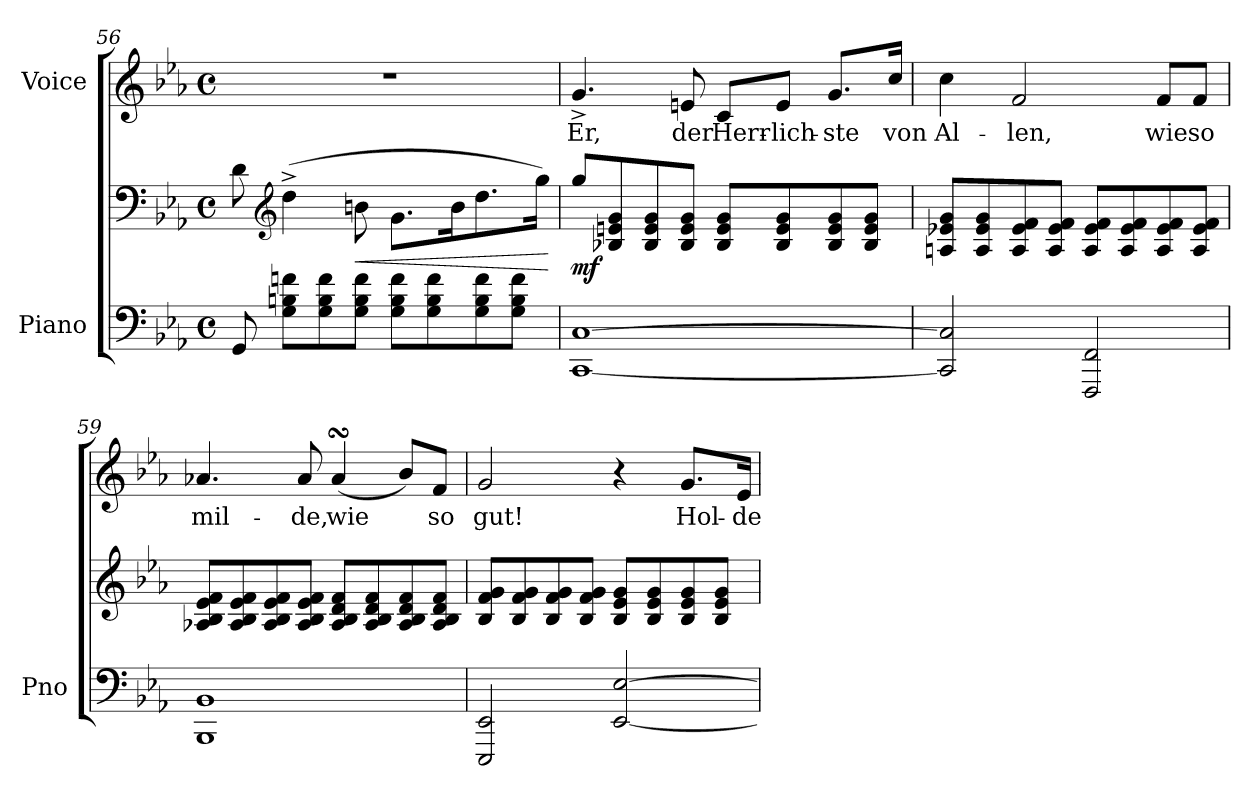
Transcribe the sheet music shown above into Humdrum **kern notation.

**kern	**kern	**dynam	**kern	**text
*part2	*part2	*part2	*part1	*part1
*staff3	*staff2	*staff2/3	*staff1	*staff1
*I"Piano	*	*	*I"Voice	*
*I'Pno	*	*	*	*
!!LO:LB:g=z
*clefF4	*clefF4	*	*clefG2	*
*k[b-e-a-]	*k[b-e-a-]	*	*k[b-e-a-]	*
*M4/4	*M4/4	*	*M4/4	*
*met(c)	*met(c)	*	*met(c)	*
=56	=56	=56	=56	=56
8GG/	8d\	.	1r	.
*	*clefG2	*	*	*
8G\ 8Bn\ 8fn\L	(>4dd^\	.	.	.
8G\ 8B\ 8f\	.	.	.	.
!	!	!LO:HP:b	!	!
8G\ 8B\ 8f\J	8bn\	<	.	.
8G\ 8B\ 8f\L	8.g\L	.	.	.
8G\ 8B\ 8f\	.	.	.	.
.	16b\K	.	.	.
8G\ 8B\ 8f\	8.dd\	.	.	.
8G\ 8B\ 8f\J	.	.	.	.
.	16gg\Jk)	.	.	.
.	.	[	.	.
=57	=57	=57	=57	=57
!	!	!LO:DY:b	!	!LO:LY:b
[1CC [1C	8gg/L	mf	4.g^/	Er,
.	8B-X/ 8en/ 8g/	.	.	.
.	8B-/ 8e/ 8g/	.	.	.
!	!	!	!	!LO:LY:b
.	8B-/ 8e/ 8g/J	.	8en/	der
!	!	!	!	!LO:LY:b
.	8B-/ 8e/ 8g/L	.	8c/L	Herr-
!	!	!	!	!LO:LY:b
.	8B-/ 8e/ 8g/	.	8e/J	-lich-
!	!	!	!	!LO:LY:b
.	8B-/ 8e/ 8g/	.	8.g/L	-ste
.	8B-/ 8e/ 8g/J	.	.	.
!	!	!	!	!LO:LY:b
.	.	.	16cc/Jk	von
=58	=58	=58	=58	=58
!	!	!	!	!LO:LY:b
2CC/] 2C/]	8An/ 8e-X/ 8g/L	.	4cc\	Al-
.	8A/ 8e-/ 8g/	.	.	.
!	!	!	!	!LO:LY:b
.	8A/ 8e-/ 8f/	.	2f/	-len,
.	8A/ 8e-/ 8f/J	.	.	.
2FFF/ 2FF/	8A/ 8e-/ 8f/L	.	.	.
.	8A/ 8e-/ 8f/	.	.	.
!	!	!	!	!LO:LY:b
.	8A/ 8e-/ 8f/	.	8f/L	wie
!	!	!	!	!LO:LY:b
.	8A/ 8e-/ 8f/J	.	8f/J	so
=59	=59	=59	=59	=59
!	!	!	!	!LO:LY:b
1BBB- 1BB-	8A-X/ 8B-/ 8e-/ 8f/L	.	4.a-X/	mil-
.	8A-/ 8B-/ 8e-/ 8f/	.	.	.
.	8A-/ 8B-/ 8e-/ 8f/	.	.	.
!	!	!	!	!LO:LY:b
.	8A-/ 8B-/ 8e-/ 8f/J	.	8a-/	-de,
!	!	!	!	!LO:LY:b
.	8A-/ 8B-/ 8d/ 8f/L	.	(>4a-sSSs/	wie
.	8A-/ 8B-/ 8d/ 8f/	.	.	.
.	8A-/ 8B-/ 8d/ 8f/	.	8b-/L)	.
!	!	!	!	!LO:LY:b
.	8A-/ 8B-/ 8d/ 8f/J	.	8f/J	so
=60	=60	=60	=60	=60
!	!	!	!	!LO:LY:b
2EEE-/ 2EE-/	8B-/ 8f/ 8g/L	.	2g/	gut!
.	8B-/ 8f/ 8g/	.	.	.
.	8B-/ 8f/ 8g/	.	.	.
.	8B-/ 8f/ 8g/J	.	.	.
[2EE-/ [2E-/	8B-/ 8e-/ 8g/L	.	4r	.
.	8B-/ 8e-/ 8g/	.	.	.
!	!	!	!	!LO:LY:b
.	8B-/ 8e-/ 8g/	.	8.g/L	Hol-
.	8B-/ 8e-/ 8g/J	.	.	.
!	!	!	!	!LO:LY:b
.	.	.	16e-/Jk	-de
=	=	=	=	=
*-	*-	*-	*-	*-
